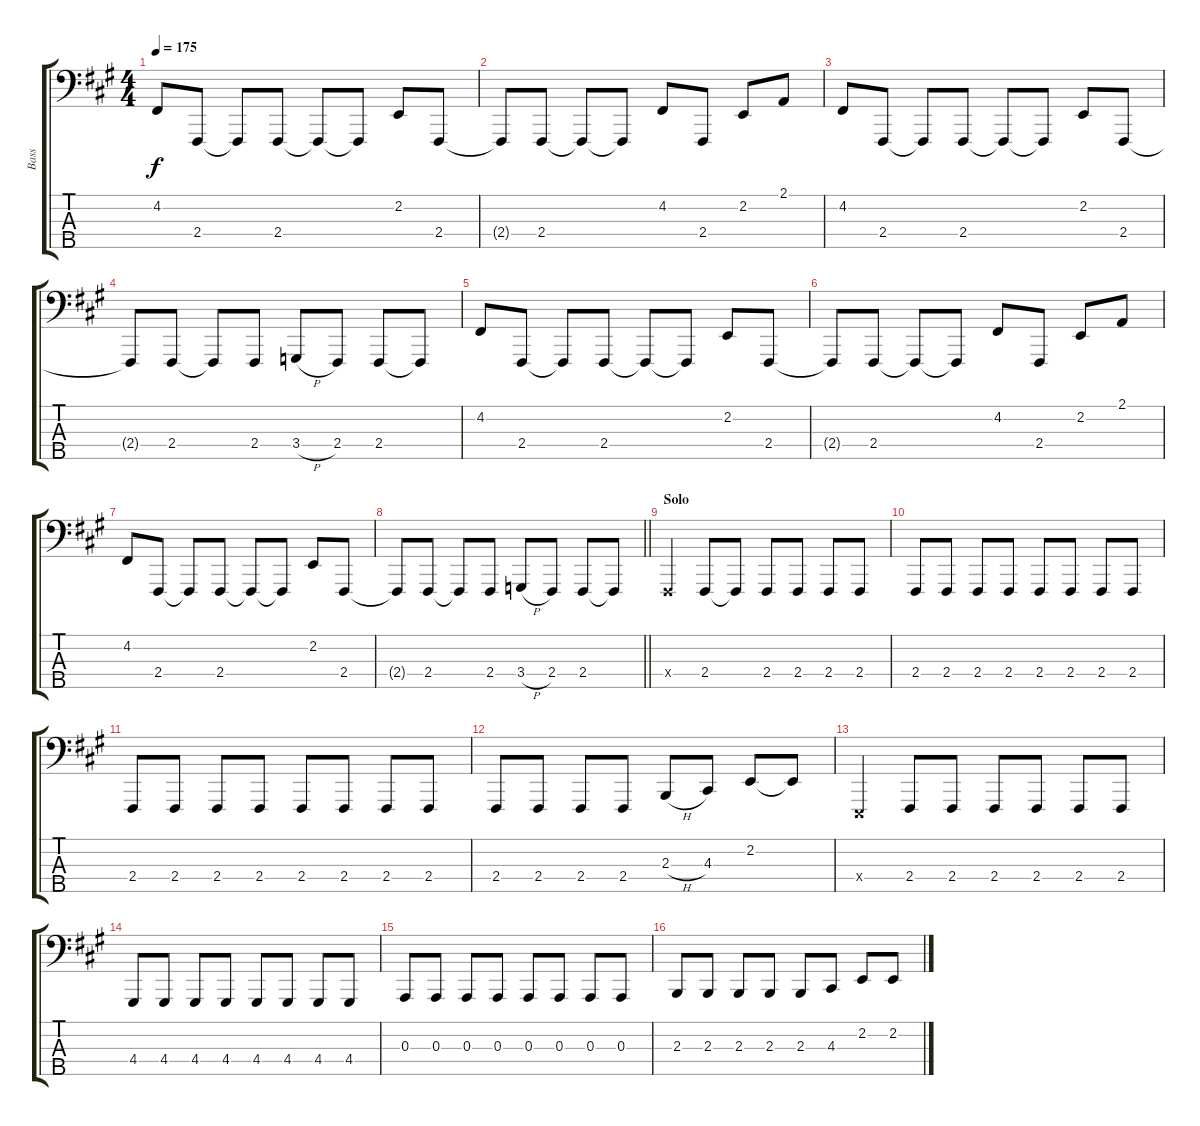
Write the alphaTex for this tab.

\track ("Bass " "Bass ") {instrument lead2sawtooth}
\staff {score tabs}
\tuning (G2 D2 A1 E1 B0) {hide}
\ts (4 4)
\tempo 175
\clef f4
\ks f#minor
4.2.8{dy f} 2.4.8 2.4{t}.8 2.4.8 2.4{t}.8 2.4{t}.8 2.2.8 2.4.8 |
2.4{t}.8 2.4.8 2.4{t}.8 2.4{t}.8 4.2.8 2.4.8 2.2.8 2.1.8 |
4.2.8 2.4.8 2.4{t}.8 2.4.8 2.4{t}.8 2.4{t}.8 2.2.8 2.4.8 |
2.4{t}.8 2.4.8 2.4{t}.8 2.4.8 3.4{h}.8 2.4.8 2.4.8 2.4{t}.8 |
4.2.8 2.4.8 2.4{t}.8 2.4.8 2.4{t}.8 2.4{t}.8 2.2.8 2.4.8 |
2.4{t}.8 2.4.8 2.4{t}.8 2.4{t}.8 4.2.8 2.4.8 2.2.8 2.1.8 |
4.2.8 2.4.8 2.4{t}.8 2.4.8 2.4{t}.8 2.4{t}.8 2.2.8 2.4.8 |
\barLineRight lightlight
2.4{t}.8 2.4.8 2.4{t}.8 2.4.8 3.4{h}.8 2.4.8 2.4.8 2.4{t}.8 |
\section ("" "Solo")
2.4{x}.4 2.4.8 2.4{t}.8 2.4.8 2.4.8 2.4.8 2.4.8 |
2.4.8 2.4.8 2.4.8 2.4.8 2.4.8 2.4.8 2.4.8 2.4.8 |
2.4.8 2.4.8 2.4.8 2.4.8 2.4.8 2.4.8 2.4.8 2.4.8 |
2.4.8 2.4.8 2.4.8 2.4.8 2.3{h}.8 4.3.8 2.2.8 2.2{t}.8 |
0.4{x}.4 2.4.8 2.4.8 2.4.8 2.4.8 2.4.8 2.4.8 |
4.4.8 4.4.8 4.4.8 4.4.8 4.4.8 4.4.8 4.4.8 4.4.8 |
0.3.8 0.3.8 0.3.8 0.3.8 0.3.8 0.3.8 0.3.8 0.3.8 |
2.3.8 2.3.8 2.3.8 2.3.8 2.3.8 4.3.8 2.2.8 2.2.8
